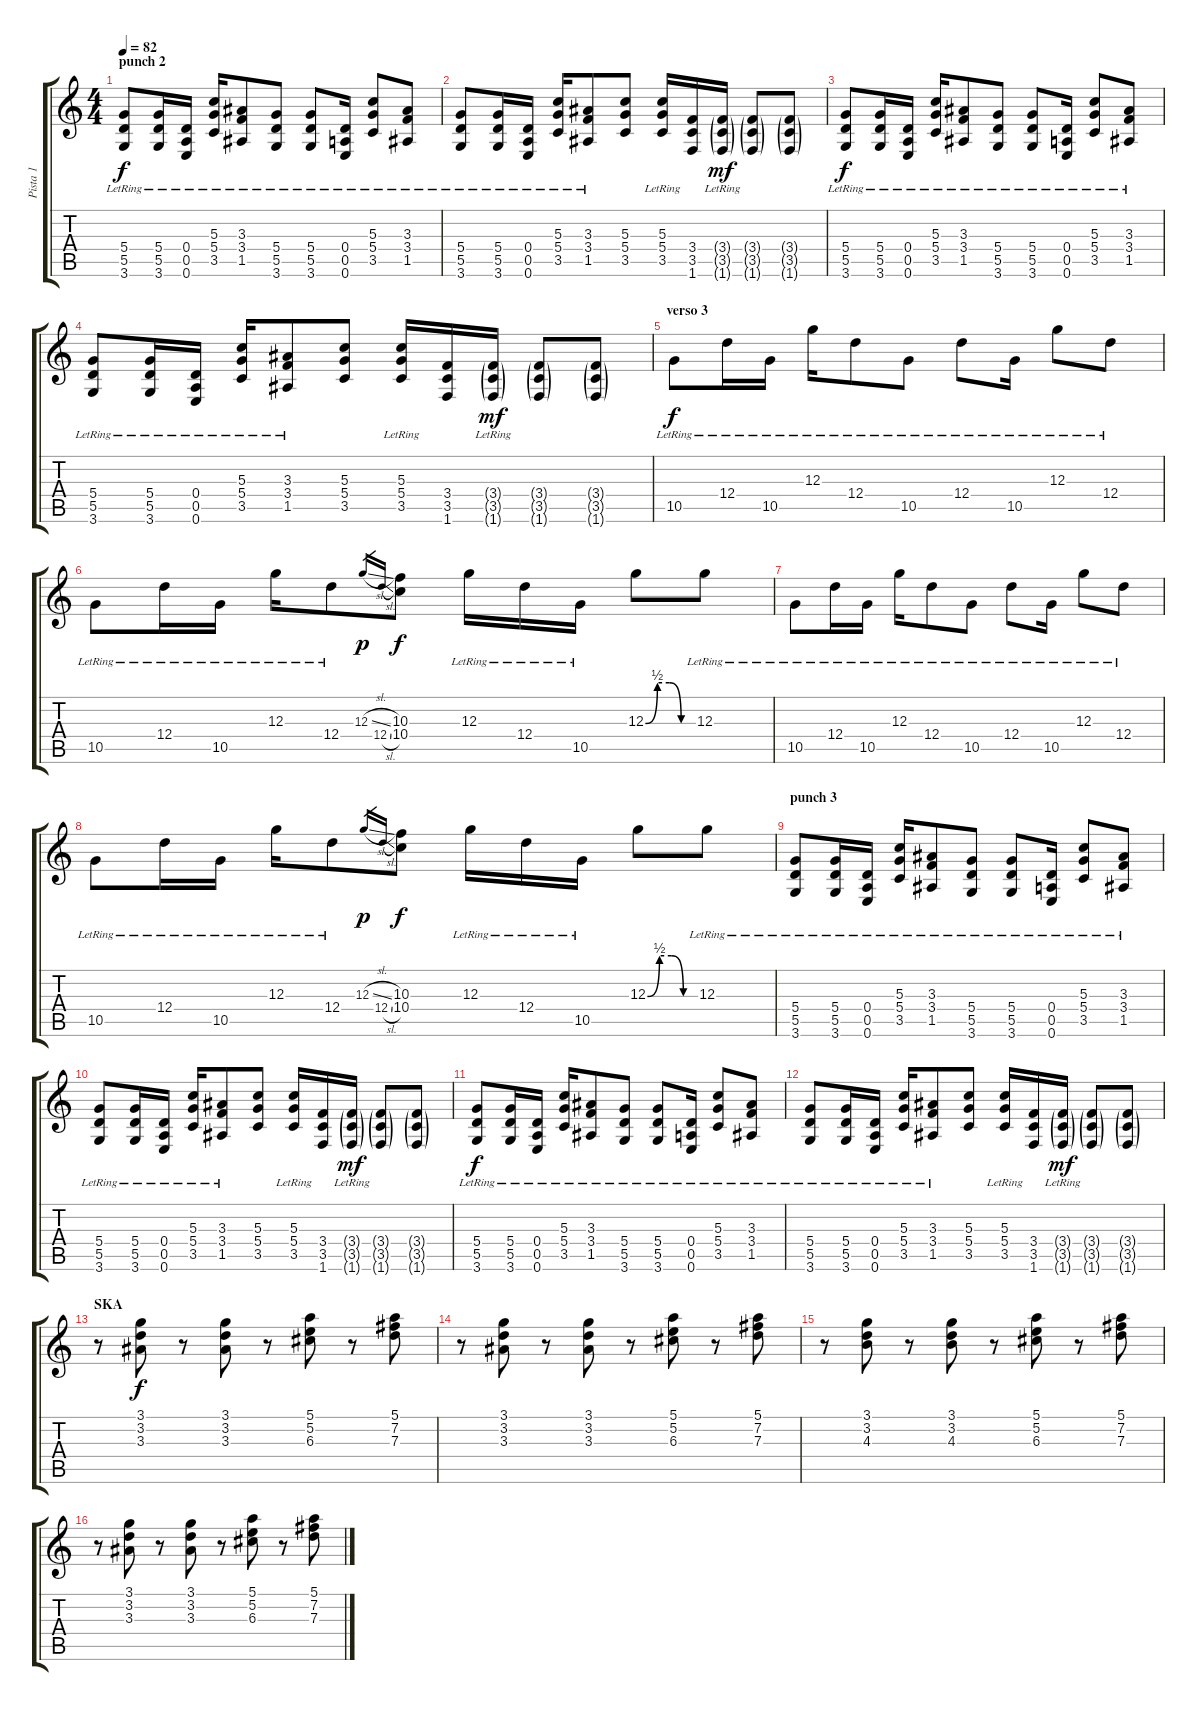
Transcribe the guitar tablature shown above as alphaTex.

\track ("Pista 1" "Pista 1") {instrument electricguitarclean}
\staff {score tabs}
\tuning (E4 B3 G3 D3 A2 E2) {hide}
\ts (4 4)
\section ("" "punch 2")
\tempo 82
\clef g2
\ks c
(5.4 5.5{lr} 3.6).8{dy f volume 12 instrument distortionguitar} (5.4{lr} 5.5 3.6).16 (0.4 0.5{lr} 0.6).16 (5.3{lr} 5.4 3.5).16 (3.3 3.4{lr} 1.5).8 (5.4 5.5{lr} 3.6).8 (5.4{lr} 5.5 3.6).8 (0.4 0.5{lr} 0.6).16 (5.3{lr} 5.4 3.5).8 (3.3 3.4{lr} 1.5).8 |
(5.4 5.5{lr} 3.6).8 (5.4{lr} 5.5 3.6).16 (0.4 0.5{lr} 0.6).16 (5.3{lr} 5.4 3.5).16 (3.3 3.4{lr} 1.5).8 (5.3 5.4 3.5).8 (5.3{lr} 5.4 3.5).16 (3.4 3.5 1.6).16 (3.4{g} 3.5{g lr} 1.6{g}).16{dy mf} (3.4{g} 3.5{g} 1.6{g}).8 (3.4{g} 3.5{g} 1.6{g}).8 |
(5.4 5.5{lr} 3.6).8{dy f} (5.4{lr} 5.5 3.6).16 (0.4 0.5{lr} 0.6).16 (5.3{lr} 5.4 3.5).16 (3.3 3.4{lr} 1.5).8 (5.4 5.5{lr} 3.6).8 (5.4{lr} 5.5 3.6).8 (0.4 0.5{lr} 0.6).16 (5.3{lr} 5.4 3.5).8 (3.3 3.4{lr} 1.5).8 |
(5.4 5.5{lr} 3.6).8 (5.4{lr} 5.5 3.6).16 (0.4 0.5{lr} 0.6).16 (5.3{lr} 5.4 3.5).16 (3.3 3.4{lr} 1.5).8 (5.3 5.4 3.5).8 (5.3{lr} 5.4 3.5).16 (3.4 3.5 1.6).16 (3.4{g} 3.5{g lr} 1.6{g}).16{dy mf} (3.4{g} 3.5{g} 1.6{g}).8 (3.4{g} 3.5{g} 1.6{g}).8 |
\section ("" "verso 3")
10.5{lr}.8{dy f volume 6} 12.4{lr}.16 10.5{lr}.16 12.3{lr}.16 12.4{lr}.8 10.5{lr}.8 12.4{lr}.8 10.5{lr}.16 12.3{lr}.8 12.4{lr}.8 |
10.5{lr}.8 12.4{lr}.16 10.5{lr}.16 12.3{lr}.16 12.4{lr}.8 12.3{sl}.16{gr dy p} 12.4{sl}.16{gr} (10.3 10.4).8{dy f} 12.3{lr}.16 12.4{lr}.16 10.5{lr}.16 12.3{be (custom 0 0 15 2 30 2 45 0 60 0)}.8 12.3{lr}.8 |
10.5{lr}.8 12.4{lr}.16 10.5{lr}.16 12.3{lr}.16 12.4{lr}.8 10.5{lr}.8 12.4{lr}.8 10.5{lr}.16 12.3{lr}.8 12.4{lr}.8 |
10.5{lr}.8 12.4{lr}.16 10.5{lr}.16 12.3{lr}.16 12.4{lr}.8 12.3{sl}.16{gr dy p} 12.4{sl}.16{gr} (10.3 10.4).8{dy f} 12.3{lr}.16 12.4{lr}.16 10.5{lr}.16 12.3{be (custom 0 0 15 2 30 2 45 0 60 0)}.8 12.3{lr}.8 |
\section ("" "punch 3")
(5.4 5.5{lr} 3.6).8{volume 12 instrument distortionguitar} (5.4{lr} 5.5 3.6).16 (0.4 0.5{lr} 0.6).16 (5.3{lr} 5.4 3.5).16 (3.3 3.4{lr} 1.5).8 (5.4 5.5{lr} 3.6).8 (5.4{lr} 5.5 3.6).8 (0.4 0.5{lr} 0.6).16 (5.3{lr} 5.4 3.5).8 (3.3 3.4{lr} 1.5).8 |
(5.4 5.5{lr} 3.6).8 (5.4{lr} 5.5 3.6).16 (0.4 0.5{lr} 0.6).16 (5.3{lr} 5.4 3.5).16 (3.3 3.4{lr} 1.5).8 (5.3 5.4 3.5).8 (5.3{lr} 5.4 3.5).16 (3.4 3.5 1.6).16 (3.4{g} 3.5{g lr} 1.6{g}).16{dy mf} (3.4{g} 3.5{g} 1.6{g}).8 (3.4{g} 3.5{g} 1.6{g}).8 |
(5.4 5.5{lr} 3.6).8{dy f} (5.4{lr} 5.5 3.6).16 (0.4 0.5{lr} 0.6).16 (5.3{lr} 5.4 3.5).16 (3.3 3.4{lr} 1.5).8 (5.4 5.5{lr} 3.6).8 (5.4{lr} 5.5 3.6).8 (0.4 0.5{lr} 0.6).16 (5.3{lr} 5.4 3.5).8 (3.3 3.4{lr} 1.5).8 |
(5.4 5.5{lr} 3.6).8 (5.4{lr} 5.5 3.6).16 (0.4 0.5{lr} 0.6).16 (5.3{lr} 5.4 3.5).16 (3.3 3.4{lr} 1.5).8 (5.3 5.4 3.5).8 (5.3{lr} 5.4 3.5).16 (3.4 3.5 1.6).16 (3.4{g} 3.5{g lr} 1.6{g}).16{dy mf} (3.4{g} 3.5{g} 1.6{g}).8 (3.4{g} 3.5{g} 1.6{g}).8 |
\section ("" "SKA")
r.8{volume 8 instrument distortionguitar} (3.1 3.2 3.3).8{dy f} r.8 (3.1 3.2 3.3).8 r.8 (5.1 5.2 6.3).8 r.8 (5.1 7.2 7.3).8 |
r.8 (3.1 3.2 3.3).8 r.8 (3.1 3.2 3.3).8 r.8 (5.1 5.2 6.3).8 r.8 (5.1 7.2 7.3).8 |
r.8 (3.1 3.2 4.3).8 r.8 (3.1 3.2 4.3).8 r.8 (5.1 5.2 6.3).8 r.8 (5.1 7.2 7.3).8 |
r.8 (3.1 3.2 3.3).8 r.8 (3.1 3.2 3.3).8 r.8 (5.1 5.2 6.3).8 r.8 (5.1 7.2 7.3).8
